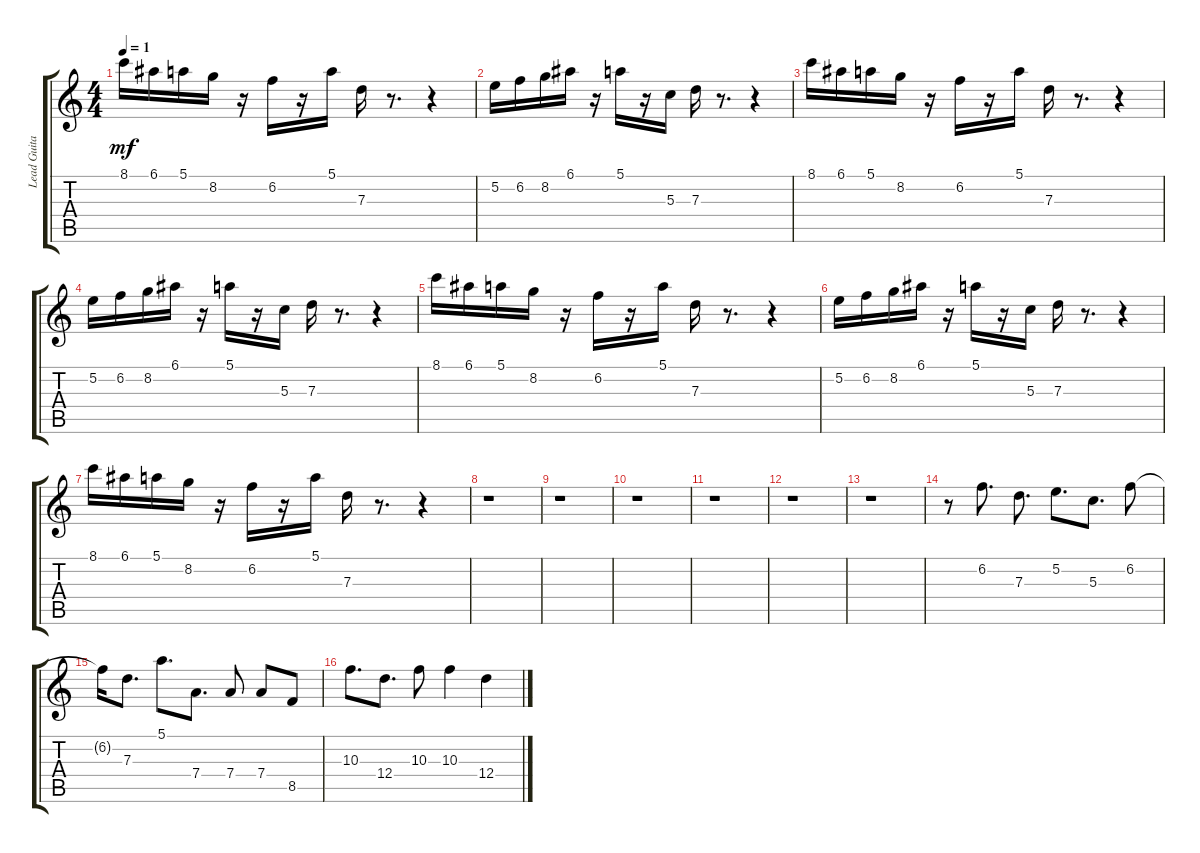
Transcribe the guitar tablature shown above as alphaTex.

\track ("Lead Guitar 1" "Lead Guita") {instrument electricguitarclean}
\staff {score tabs}
\tuning (E4 B3 G3 D3 A2 E2) {hide}
\ts (4 4)
\tempo 1
\clef g2
\ks c
8.1.16{dy mf} 6.1.16 5.1.16 8.2.16 r.16 6.2.16 r.16 5.1.16 7.3.16 r.8{d} r.4 |
5.2.16 6.2.16 8.2.16 6.1.16 r.16 5.1.16 r.16 5.3.16 7.3.16 r.8{d} r.4 |
8.1.16 6.1.16 5.1.16 8.2.16 r.16 6.2.16 r.16 5.1.16 7.3.16 r.8{d} r.4 |
5.2.16 6.2.16 8.2.16 6.1.16 r.16 5.1.16 r.16 5.3.16 7.3.16 r.8{d} r.4 |
8.1.16 6.1.16 5.1.16 8.2.16 r.16 6.2.16 r.16 5.1.16 7.3.16 r.8{d} r.4 |
5.2.16 6.2.16 8.2.16 6.1.16 r.16 5.1.16 r.16 5.3.16 7.3.16 r.8{d} r.4 |
8.1.16 6.1.16 5.1.16 8.2.16 r.16 6.2.16 r.16 5.1.16 7.3.16 r.8{d} r.4 |
r.1 |
r.1 |
r.1 |
r.1 |
r.1 |
r.1 |
r.8 6.2.8{d} 7.3.8{d} 5.2.8{d} 5.3.8{d} 6.2.8 |
6.2{t}.16 7.3.8{d} 5.1.8{d} 7.4.8{d} 7.4.8 7.4.8 8.5.8 |
10.3.8{d} 12.4.8{d} 10.3.8 10.3.4 12.4.4
